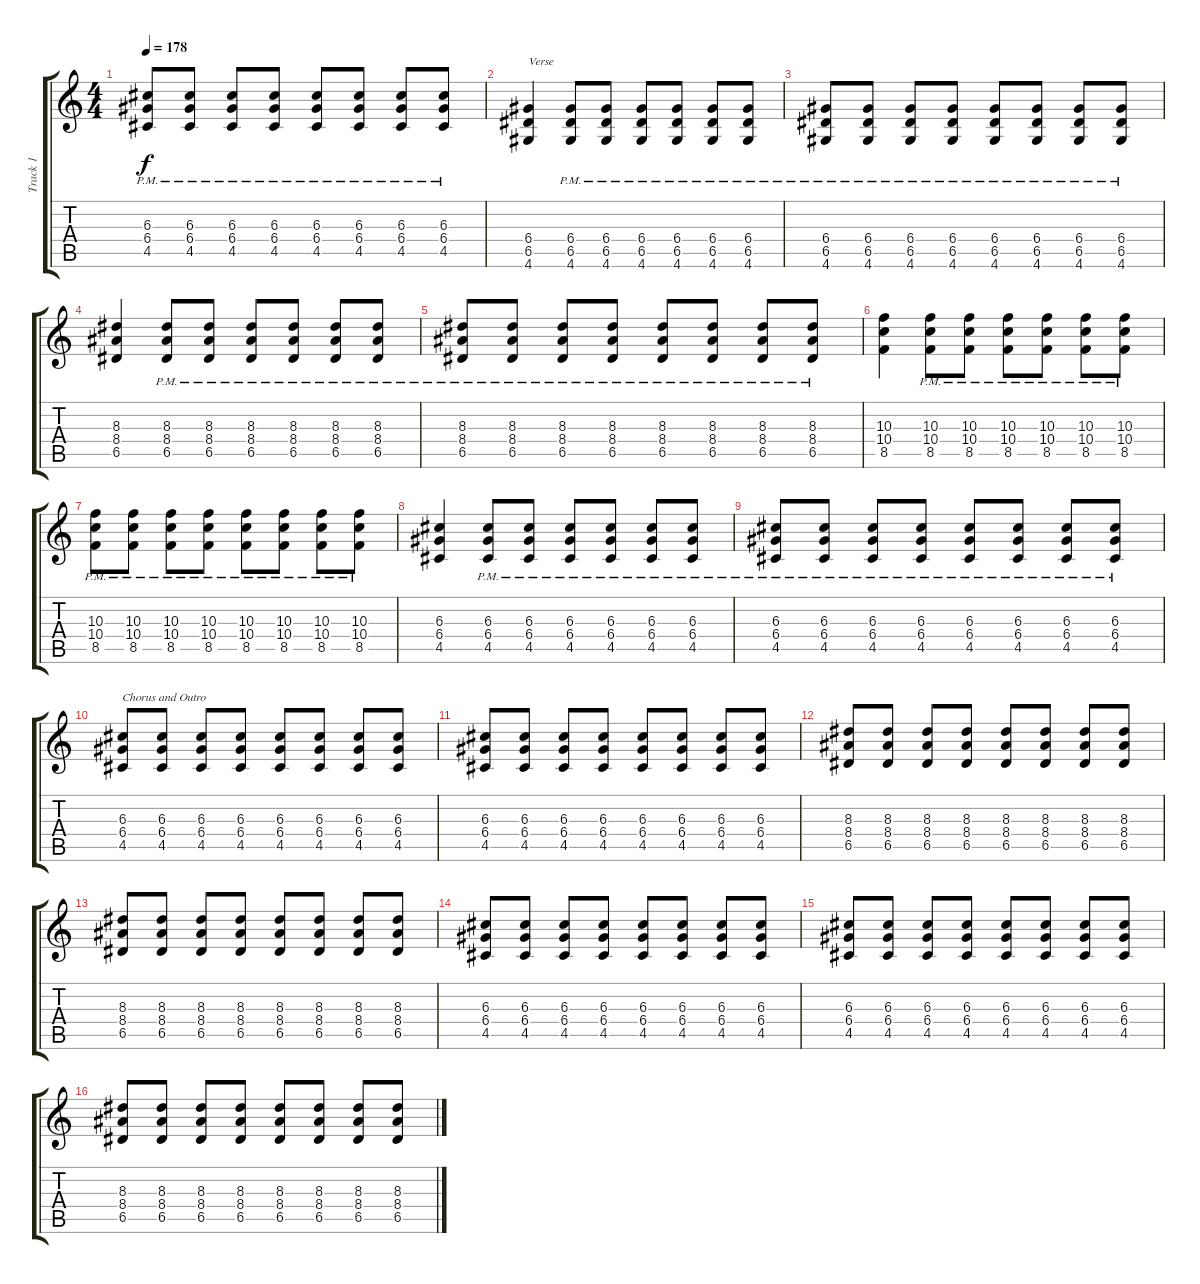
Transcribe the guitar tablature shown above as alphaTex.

\track ("Track 1" "Track 1") {instrument distortionguitar}
\staff {score tabs}
\tuning (E4 B3 G3 D3 A2 E2) {hide}
\ts (4 4)
\tempo 178
\clef g2
\ks c
(6.3{pm} 6.4{pm} 4.5{pm}).8{dy f} (6.3{pm} 6.4{pm} 4.5{pm}).8 (6.3{pm} 6.4{pm} 4.5{pm}).8 (6.3{pm} 6.4{pm} 4.5{pm}).8 (6.3{pm} 6.4{pm} 4.5{pm}).8 (6.3{pm} 6.4{pm} 4.5{pm}).8 (6.3{pm} 6.4{pm} 4.5{pm}).8 (6.3{pm} 6.4{pm} 4.5{pm}).8 |
(6.4 6.5 4.6).4{txt "Verse"} (6.4{pm} 6.5{pm} 4.6{pm}).8 (6.4{pm} 6.5{pm} 4.6{pm}).8 (6.4{pm} 6.5{pm} 4.6{pm}).8 (6.4{pm} 6.5{pm} 4.6{pm}).8 (6.4{pm} 6.5{pm} 4.6{pm}).8 (6.4{pm} 6.5{pm} 4.6{pm}).8 |
(6.4{pm} 6.5{pm} 4.6{pm}).8 (6.4{pm} 6.5{pm} 4.6{pm}).8 (6.4{pm} 6.5{pm} 4.6{pm}).8 (6.4{pm} 6.5{pm} 4.6{pm}).8 (6.4{pm} 6.5{pm} 4.6{pm}).8 (6.4{pm} 6.5{pm} 4.6{pm}).8 (6.4{pm} 6.5{pm} 4.6{pm}).8 (6.4{pm} 6.5{pm} 4.6{pm}).8 |
(8.3 8.4 6.5).4 (8.3{pm} 8.4{pm} 6.5{pm}).8 (8.3{pm} 8.4{pm} 6.5{pm}).8 (8.3{pm} 8.4{pm} 6.5{pm}).8 (8.3{pm} 8.4{pm} 6.5{pm}).8 (8.3{pm} 8.4{pm} 6.5{pm}).8 (8.3{pm} 8.4{pm} 6.5{pm}).8 |
(8.3{pm} 8.4{pm} 6.5{pm}).8 (8.3{pm} 8.4{pm} 6.5{pm}).8 (8.3{pm} 8.4{pm} 6.5{pm}).8 (8.3{pm} 8.4{pm} 6.5{pm}).8 (8.3{pm} 8.4{pm} 6.5{pm}).8 (8.3{pm} 8.4{pm} 6.5{pm}).8 (8.3{pm} 8.4{pm} 6.5{pm}).8 (8.3{pm} 8.4{pm} 6.5{pm}).8 |
(10.3 10.4 8.5).4 (10.3{pm} 10.4{pm} 8.5{pm}).8 (10.3{pm} 10.4{pm} 8.5{pm}).8 (10.3{pm} 10.4{pm} 8.5{pm}).8 (10.3{pm} 10.4{pm} 8.5{pm}).8 (10.3{pm} 10.4{pm} 8.5{pm}).8 (10.3{pm} 10.4{pm} 8.5{pm}).8 |
(10.3{pm} 10.4{pm} 8.5{pm}).8 (10.3{pm} 10.4{pm} 8.5{pm}).8 (10.3{pm} 10.4{pm} 8.5{pm}).8 (10.3{pm} 10.4{pm} 8.5{pm}).8 (10.3{pm} 10.4{pm} 8.5{pm}).8 (10.3{pm} 10.4{pm} 8.5{pm}).8 (10.3{pm} 10.4{pm} 8.5{pm}).8 (10.3{pm} 10.4{pm} 8.5{pm}).8 |
(6.3 6.4 4.5).4 (6.3{pm} 6.4{pm} 4.5{pm}).8 (6.3{pm} 6.4{pm} 4.5{pm}).8 (6.3{pm} 6.4{pm} 4.5{pm}).8 (6.3{pm} 6.4{pm} 4.5{pm}).8 (6.3{pm} 6.4{pm} 4.5{pm}).8 (6.3{pm} 6.4{pm} 4.5{pm}).8 |
(6.3{pm} 6.4{pm} 4.5{pm}).8 (6.3{pm} 6.4{pm} 4.5{pm}).8 (6.3{pm} 6.4{pm} 4.5{pm}).8 (6.3{pm} 6.4{pm} 4.5{pm}).8 (6.3{pm} 6.4{pm} 4.5{pm}).8 (6.3{pm} 6.4{pm} 4.5{pm}).8 (6.3{pm} 6.4{pm} 4.5{pm}).8 (6.3{pm} 6.4{pm} 4.5{pm}).8 |
(6.3 6.4 4.5).8{txt "Chorus and Outro"} (6.3 6.4 4.5).8 (6.3 6.4 4.5).8 (6.3 6.4 4.5).8 (6.3 6.4 4.5).8 (6.3 6.4 4.5).8 (6.3 6.4 4.5).8 (6.3 6.4 4.5).8 |
(6.3 6.4 4.5).8 (6.3 6.4 4.5).8 (6.3 6.4 4.5).8 (6.3 6.4 4.5).8 (6.3 6.4 4.5).8 (6.3 6.4 4.5).8 (6.3 6.4 4.5).8 (6.3 6.4 4.5).8 |
(8.3 8.4 6.5).8 (8.3 8.4 6.5).8 (8.3 8.4 6.5).8 (8.3 8.4 6.5).8 (8.3 8.4 6.5).8 (8.3 8.4 6.5).8 (8.3 8.4 6.5).8 (8.3 8.4 6.5).8 |
(8.3 8.4 6.5).8 (8.3 8.4 6.5).8 (8.3 8.4 6.5).8 (8.3 8.4 6.5).8 (8.3 8.4 6.5).8 (8.3 8.4 6.5).8 (8.3 8.4 6.5).8 (8.3 8.4 6.5).8 |
(6.3 6.4 4.5).8 (6.3 6.4 4.5).8 (6.3 6.4 4.5).8 (6.3 6.4 4.5).8 (6.3 6.4 4.5).8 (6.3 6.4 4.5).8 (6.3 6.4 4.5).8 (6.3 6.4 4.5).8 |
(6.3 6.4 4.5).8 (6.3 6.4 4.5).8 (6.3 6.4 4.5).8 (6.3 6.4 4.5).8 (6.3 6.4 4.5).8 (6.3 6.4 4.5).8 (6.3 6.4 4.5).8 (6.3 6.4 4.5).8 |
(8.3 8.4 6.5).8 (8.3 8.4 6.5).8 (8.3 8.4 6.5).8 (8.3 8.4 6.5).8 (8.3 8.4 6.5).8 (8.3 8.4 6.5).8 (8.3 8.4 6.5).8 (8.3 8.4 6.5).8
